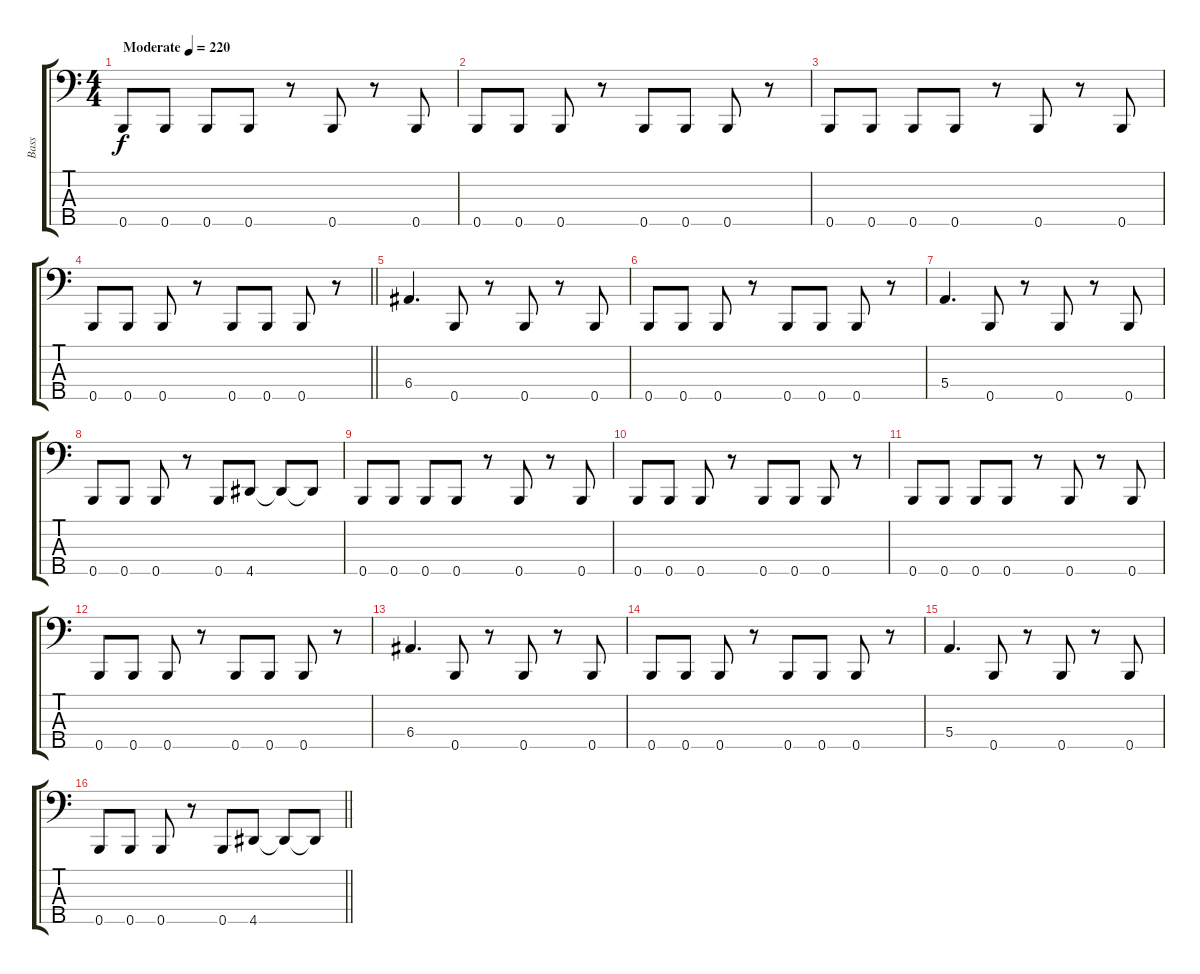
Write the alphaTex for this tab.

\track ("Bass" "Bass") {instrument electricbasspick}
\staff {score tabs}
\tuning (G2 D2 A1 E1 B0) {hide}
\ts (4 4)
\tempo (220 "Moderate")
\clef f4
\ks c
0.5.8{dy f instrument electricbasspick} 0.5.8 0.5.8 0.5.8 r.8 0.5.8 r.8 0.5.8 |
0.5.8 0.5.8 0.5.8 r.8 0.5.8 0.5.8 0.5.8 r.8 |
0.5.8 0.5.8 0.5.8 0.5.8 r.8 0.5.8 r.8 0.5.8 |
\barLineRight lightlight
0.5.8 0.5.8 0.5.8 r.8 0.5.8 0.5.8 0.5.8 r.8 |
6.4.4{d} 0.5.8 r.8 0.5.8 r.8 0.5.8 |
0.5.8 0.5.8 0.5.8 r.8 0.5.8 0.5.8 0.5.8 r.8 |
5.4.4{d} 0.5.8 r.8 0.5.8 r.8 0.5.8 |
0.5.8 0.5.8 0.5.8 r.8 0.5.8 4.5.8 4.5{t}.8 4.5{t}.8 |
0.5.8 0.5.8 0.5.8 0.5.8 r.8 0.5.8 r.8 0.5.8 |
0.5.8 0.5.8 0.5.8 r.8 0.5.8 0.5.8 0.5.8 r.8 |
0.5.8 0.5.8 0.5.8 0.5.8 r.8 0.5.8 r.8 0.5.8 |
0.5.8 0.5.8 0.5.8 r.8 0.5.8 0.5.8 0.5.8 r.8 |
6.4.4{d} 0.5.8 r.8 0.5.8 r.8 0.5.8 |
0.5.8 0.5.8 0.5.8 r.8 0.5.8 0.5.8 0.5.8 r.8 |
5.4.4{d} 0.5.8 r.8 0.5.8 r.8 0.5.8 |
\barLineRight lightlight
0.5.8 0.5.8 0.5.8 r.8 0.5.8 4.5.8 4.5{t}.8 4.5{t}.8
